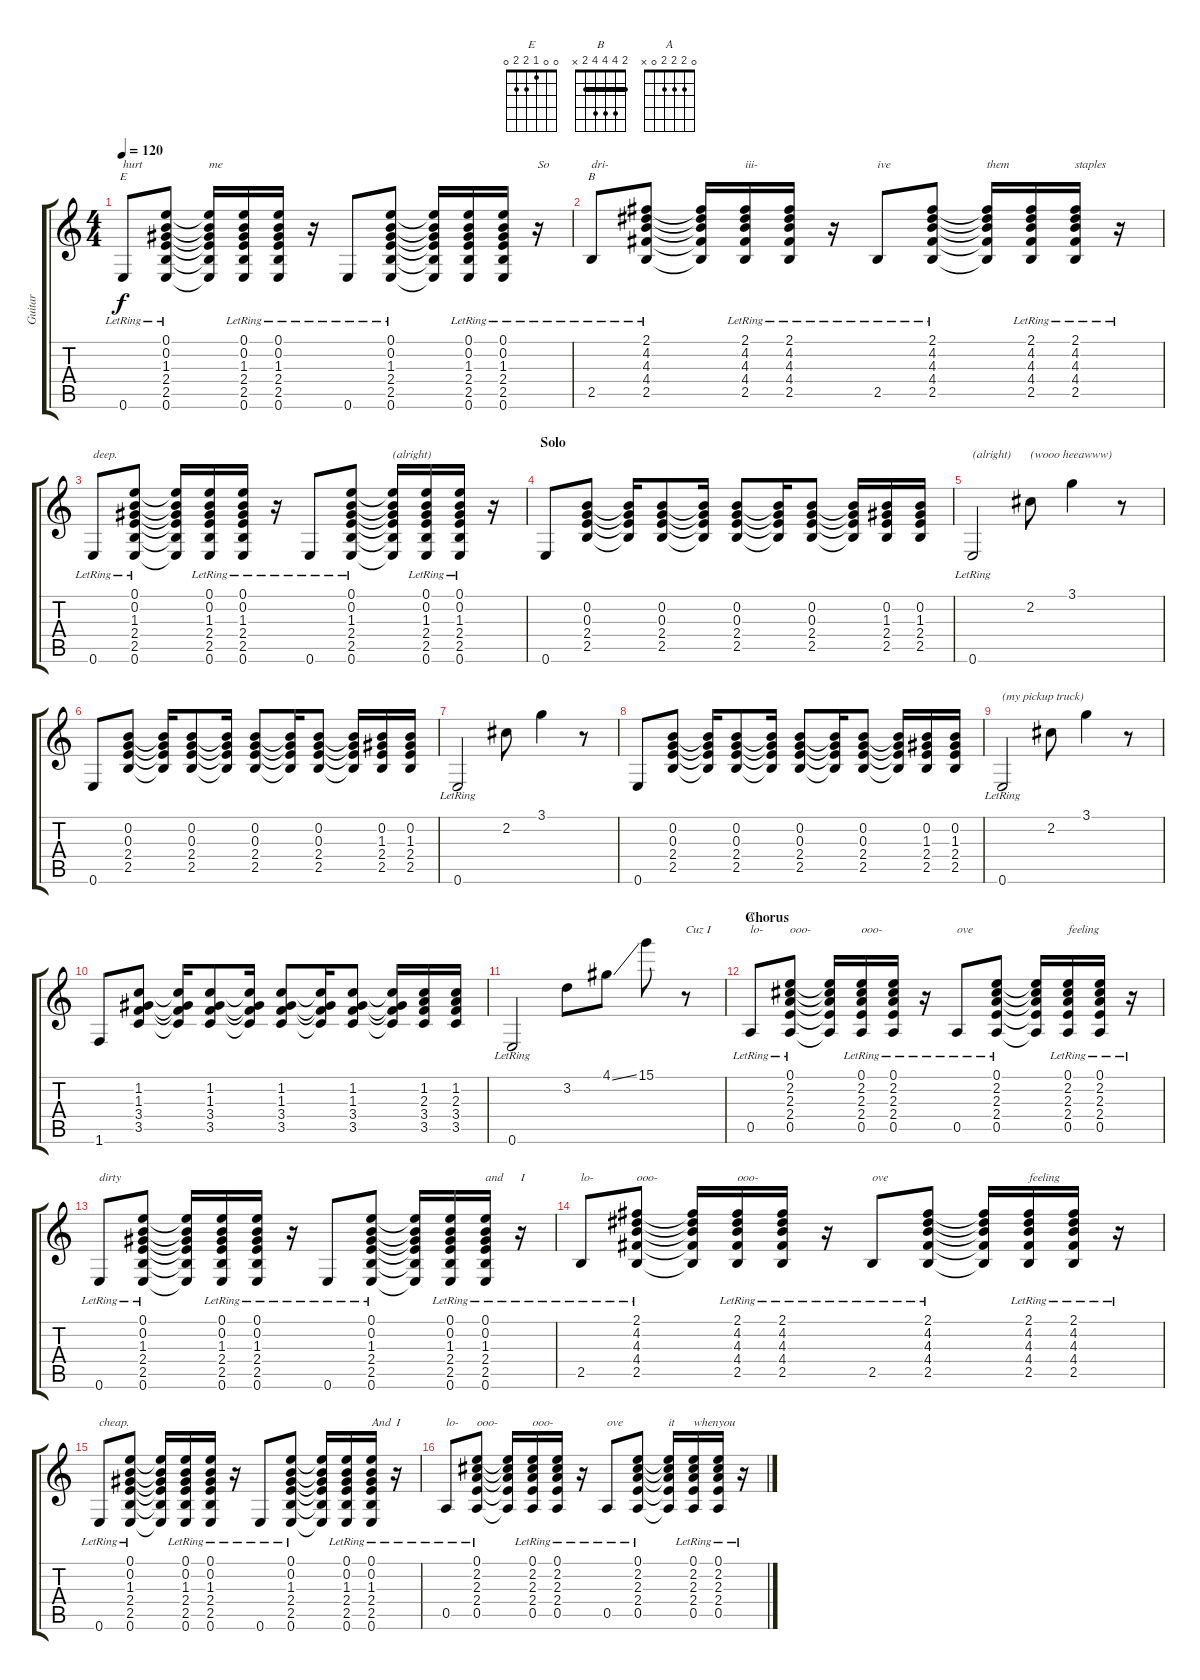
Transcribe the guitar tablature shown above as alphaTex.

\track ("Guitar" "Guitar") {instrument overdrivenguitar}
\staff {score tabs}
\tuning (E4 B3 G3 D3 A2 E2) {hide}
\chord ("E" 0 0 1 2 2 0)
\chord ("B" 2 4 4 4 2 x) {barre 2}
\chord ("A" 0 2 2 2 0 x)
\ts (4 4)
\tempo 120
\clef g2
\ks c
0.6{lr}.8{ch "E" txt "hurt" dy f} (0.1{lr} 0.2{lr} 1.3{lr} 2.4{lr} 2.5{lr} 0.6{lr}).8 (0.1{t} 0.2{t} 1.3{t} 2.4{t} 2.5{t} 0.6{t}).16{txt "me"} (0.1{lr} 0.2{lr} 1.3{lr} 2.4{lr} 2.5{lr} 0.6{lr}).16 (0.1{lr} 0.2{lr} 1.3{lr} 2.4{lr} 2.5{lr} 0.6{lr}).16 r.16 0.6{lr}.8 (0.1{lr} 0.2{lr} 1.3{lr} 2.4{lr} 2.5{lr} 0.6{lr}).8 (0.1{t} 0.2{t} 1.3{t} 2.4{t} 2.5{t} 0.6{t}).16 (0.1{lr} 0.2{lr} 1.3{lr} 2.4{lr} 2.5{lr} 0.6{lr}).16 (0.1{lr} 0.2{lr} 1.3{lr} 2.4{lr} 2.5{lr} 0.6{lr}).16 r.16{txt "So"} |
2.5{lr}.8{ch "B" txt "dri-"} (2.1{lr} 4.2{lr} 4.3{lr} 4.4{lr} 2.5{lr}).8 (2.1{t} 4.2{t} 4.3{t} 4.4{t} 2.5{t}).16 (2.1{lr} 4.2{lr} 4.3{lr} 4.4{lr} 2.5{lr}).16{txt "iii-"} (2.1{lr} 4.2{lr} 4.3{lr} 4.4{lr} 2.5{lr}).16 r.16 2.5{lr}.8{txt "ive"} (2.1{lr} 4.2{lr} 4.3{lr} 4.4{lr} 2.5{lr}).8 (2.1{t} 4.2{t} 4.3{t} 4.4{t} 2.5{t}).16{txt "them"} (2.1{lr} 4.2{lr} 4.3{lr} 4.4{lr} 2.5{lr}).16 (2.1{lr} 4.2{lr} 4.3{lr} 4.4{lr} 2.5{lr}).16{txt "staples"} r.16 |
0.6{lr}.8{txt "deep."} (0.1{lr} 0.2{lr} 1.3{lr} 2.4{lr} 2.5{lr} 0.6{lr}).8 (0.1{t} 0.2{t} 1.3{t} 2.4{t} 2.5{t} 0.6{t}).16 (0.1{lr} 0.2{lr} 1.3{lr} 2.4{lr} 2.5{lr} 0.6{lr}).16 (0.1{lr} 0.2{lr} 1.3{lr} 2.4{lr} 2.5{lr} 0.6{lr}).16 r.16 0.6{lr}.8 (0.1{lr} 0.2{lr} 1.3{lr} 2.4{lr} 2.5{lr} 0.6{lr}).8 (0.1{t} 0.2{t} 1.3{t} 2.4{t} 2.5{t} 0.6{t}).16{txt "(alright)"} (0.1{lr} 0.2{lr} 1.3{lr} 2.4{lr} 2.5{lr} 0.6{lr}).16 (0.1{lr} 0.2{lr} 1.3{lr} 2.4{lr} 2.5{lr} 0.6{lr}).16 r.16 |
\section ("" "Solo")
0.6.8{instrument distortionguitar} (0.2 0.3 2.4 2.5).8 (0.2{t} 0.3{t} 2.4{t} 2.5{t}).16 (0.2 0.3 2.4 2.5).8 (0.2{t} 0.3{t} 2.4{t} 2.5{t}).16 (0.2 0.3 2.4 2.5).8 (0.2{t} 0.3{t} 2.4{t} 2.5{t}).16 (0.2 0.3 2.4 2.5).8 (0.2{t} 0.3{t} 2.4{t} 2.5{t}).16 (0.2 1.3 2.4 2.5).16 (0.2 1.3 2.4 2.5).16 |
0.6{lr}.2{txt "(alright)"} 2.2.8{txt "(wooo heeawww)"} 3.1.4 r.8 |
0.6.8{instrument distortionguitar} (0.2 0.3 2.4 2.5).8 (0.2{t} 0.3{t} 2.4{t} 2.5{t}).16 (0.2 0.3 2.4 2.5).8 (0.2{t} 0.3{t} 2.4{t} 2.5{t}).16 (0.2 0.3 2.4 2.5).8 (0.2{t} 0.3{t} 2.4{t} 2.5{t}).16 (0.2 0.3 2.4 2.5).8 (0.2{t} 0.3{t} 2.4{t} 2.5{t}).16 (0.2 1.3 2.4 2.5).16 (0.2 1.3 2.4 2.5).16 |
0.6{lr}.2 2.2.8 3.1.4 r.8 |
0.6.8{instrument distortionguitar} (0.2 0.3 2.4 2.5).8 (0.2{t} 0.3{t} 2.4{t} 2.5{t}).16 (0.2 0.3 2.4 2.5).8 (0.2{t} 0.3{t} 2.4{t} 2.5{t}).16 (0.2 0.3 2.4 2.5).8 (0.2{t} 0.3{t} 2.4{t} 2.5{t}).16 (0.2 0.3 2.4 2.5).8 (0.2{t} 0.3{t} 2.4{t} 2.5{t}).16 (0.2 1.3 2.4 2.5).16 (0.2 1.3 2.4 2.5).16 |
0.6{lr}.2{txt "(my pickup truck)"} 2.2.8 3.1.4 r.8 |
1.6.8{instrument distortionguitar} (1.2 1.3 3.4 3.5).8 (1.2{t} 1.3{t} 3.4{t} 3.5{t}).16 (1.2 1.3 3.4 3.5).8 (1.2{t} 1.3{t} 3.4{t} 3.5{t}).16 (1.2 1.3 3.4 3.5).8 (1.2{t} 1.3{t} 3.4{t} 3.5{t}).16 (1.2 1.3 3.4 3.5).8 (1.2{t} 1.3{t} 3.4{t} 3.5{t}).16 (1.2 2.3 3.4 3.5).16 (1.2 2.3 3.4 3.5).16 |
0.6{lr}.2 3.2.8 4.1{ss}.8 15.1.8 r.8{txt "Cuz I"} |
\section ("" "Chorus")
0.5{lr}.8{ch "A" txt "lo-"} (0.1{lr} 2.2{lr} 2.3{lr} 2.4{lr} 0.5{lr}).8{txt "ooo-"} (0.1{t} 2.2{t} 2.3{t} 2.4{t} 0.5{t}).16 (0.1{lr} 2.2{lr} 2.3{lr} 2.4{lr} 0.5{lr}).16{txt "ooo-"} (0.1{lr} 2.2{lr} 2.3{lr} 2.4{lr} 0.5{lr}).16 r.16 0.5{lr}.8{txt "ove"} (0.1{lr} 2.2{lr} 2.3{lr} 2.4{lr} 0.5{lr}).8 (0.1{t} 2.2{t} 2.3{t} 2.4{t} 0.5{t}).16 (0.1{lr} 2.2{lr} 2.3{lr} 2.4{lr} 0.5{lr}).16{txt "feeling"} (0.1 2.2{lr} 2.3{lr} 2.4{lr} 0.5{lr}).16 r.16 |
0.6{lr}.8{txt "dirty"} (0.1{lr} 0.2{lr} 1.3{lr} 2.4{lr} 2.5{lr} 0.6{lr}).8 (0.1{t} 0.2{t} 1.3{t} 2.4{t} 2.5{t} 0.6{t}).16 (0.1{lr} 0.2{lr} 1.3{lr} 2.4{lr} 2.5{lr} 0.6{lr}).16 (0.1{lr} 0.2{lr} 1.3{lr} 2.4{lr} 2.5{lr} 0.6{lr}).16 r.16 0.6{lr}.8 (0.1{lr} 0.2{lr} 1.3{lr} 2.4{lr} 2.5{lr} 0.6{lr}).8 (0.1{t} 0.2{t} 1.3{t} 2.4{t} 2.5{t} 0.6{t}).16 (0.1{lr} 0.2{lr} 1.3{lr} 2.4{lr} 2.5{lr} 0.6{lr}).16 (0.1{lr} 0.2{lr} 1.3{lr} 2.4{lr} 2.5{lr} 0.6{lr}).16{txt "and"} r.16{txt "I"} |
2.5{lr}.8{txt "lo-"} (2.1{lr} 4.2{lr} 4.3{lr} 4.4{lr} 2.5{lr}).8{txt "ooo-"} (2.1{t} 4.2{t} 4.3{t} 4.4{t} 2.5{t}).16 (2.1{lr} 4.2{lr} 4.3{lr} 4.4{lr} 2.5{lr}).16{txt "ooo-"} (2.1{lr} 4.2{lr} 4.3{lr} 4.4{lr} 2.5{lr}).16 r.16 2.5{lr}.8{txt "ove"} (2.1{lr} 4.2{lr} 4.3{lr} 4.4{lr} 2.5{lr}).8 (2.1{t} 4.2{t} 4.3{t} 4.4{t} 2.5{t}).16 (2.1{lr} 4.2{lr} 4.3{lr} 4.4{lr} 2.5{lr}).16{txt "feeling"} (2.1{lr} 4.2{lr} 4.3{lr} 4.4{lr} 2.5{lr}).16 r.16 |
0.6{lr}.8{txt "cheap."} (0.1{lr} 0.2{lr} 1.3{lr} 2.4{lr} 2.5{lr} 0.6{lr}).8 (0.1{t} 0.2{t} 1.3{t} 2.4{t} 2.5{t} 0.6{t}).16 (0.1{lr} 0.2{lr} 1.3{lr} 2.4{lr} 2.5{lr} 0.6{lr}).16 (0.1{lr} 0.2{lr} 1.3{lr} 2.4{lr} 2.5{lr} 0.6{lr}).16 r.16 0.6{lr}.8 (0.1{lr} 0.2{lr} 1.3{lr} 2.4{lr} 2.5{lr} 0.6{lr}).8 (0.1{t} 0.2{t} 1.3{t} 2.4{t} 2.5{t} 0.6{t}).16 (0.1{lr} 0.2{lr} 1.3{lr} 2.4{lr} 2.5{lr} 0.6{lr}).16 (0.1{lr} 0.2{lr} 1.3{lr} 2.4{lr} 2.5{lr} 0.6{lr}).16{txt "And"} r.16{txt "I"} |
0.5{lr}.8{txt "lo-"} (0.1{lr} 2.2{lr} 2.3{lr} 2.4{lr} 0.5{lr}).8{txt "ooo-"} (0.1{t} 2.2{t} 2.3{t} 2.4{t} 0.5{t}).16 (0.1{lr} 2.2{lr} 2.3{lr} 2.4{lr} 0.5{lr}).16{txt "ooo-"} (0.1{lr} 2.2{lr} 2.3{lr} 2.4{lr} 0.5{lr}).16 r.16 0.5{lr}.8{txt "ove"} (0.1{lr} 2.2{lr} 2.3{lr} 2.4{lr} 0.5{lr}).8 (0.1{t} 2.2{t} 2.3{t} 2.4{t} 0.5{t}).16{txt "it"} (0.1{lr} 2.2{lr} 2.3{lr} 2.4{lr} 0.5{lr}).16{txt "when"} (0.1{lr} 2.2{lr} 2.3{lr} 2.4{lr} 0.5{lr}).16{txt "you"} r.16
